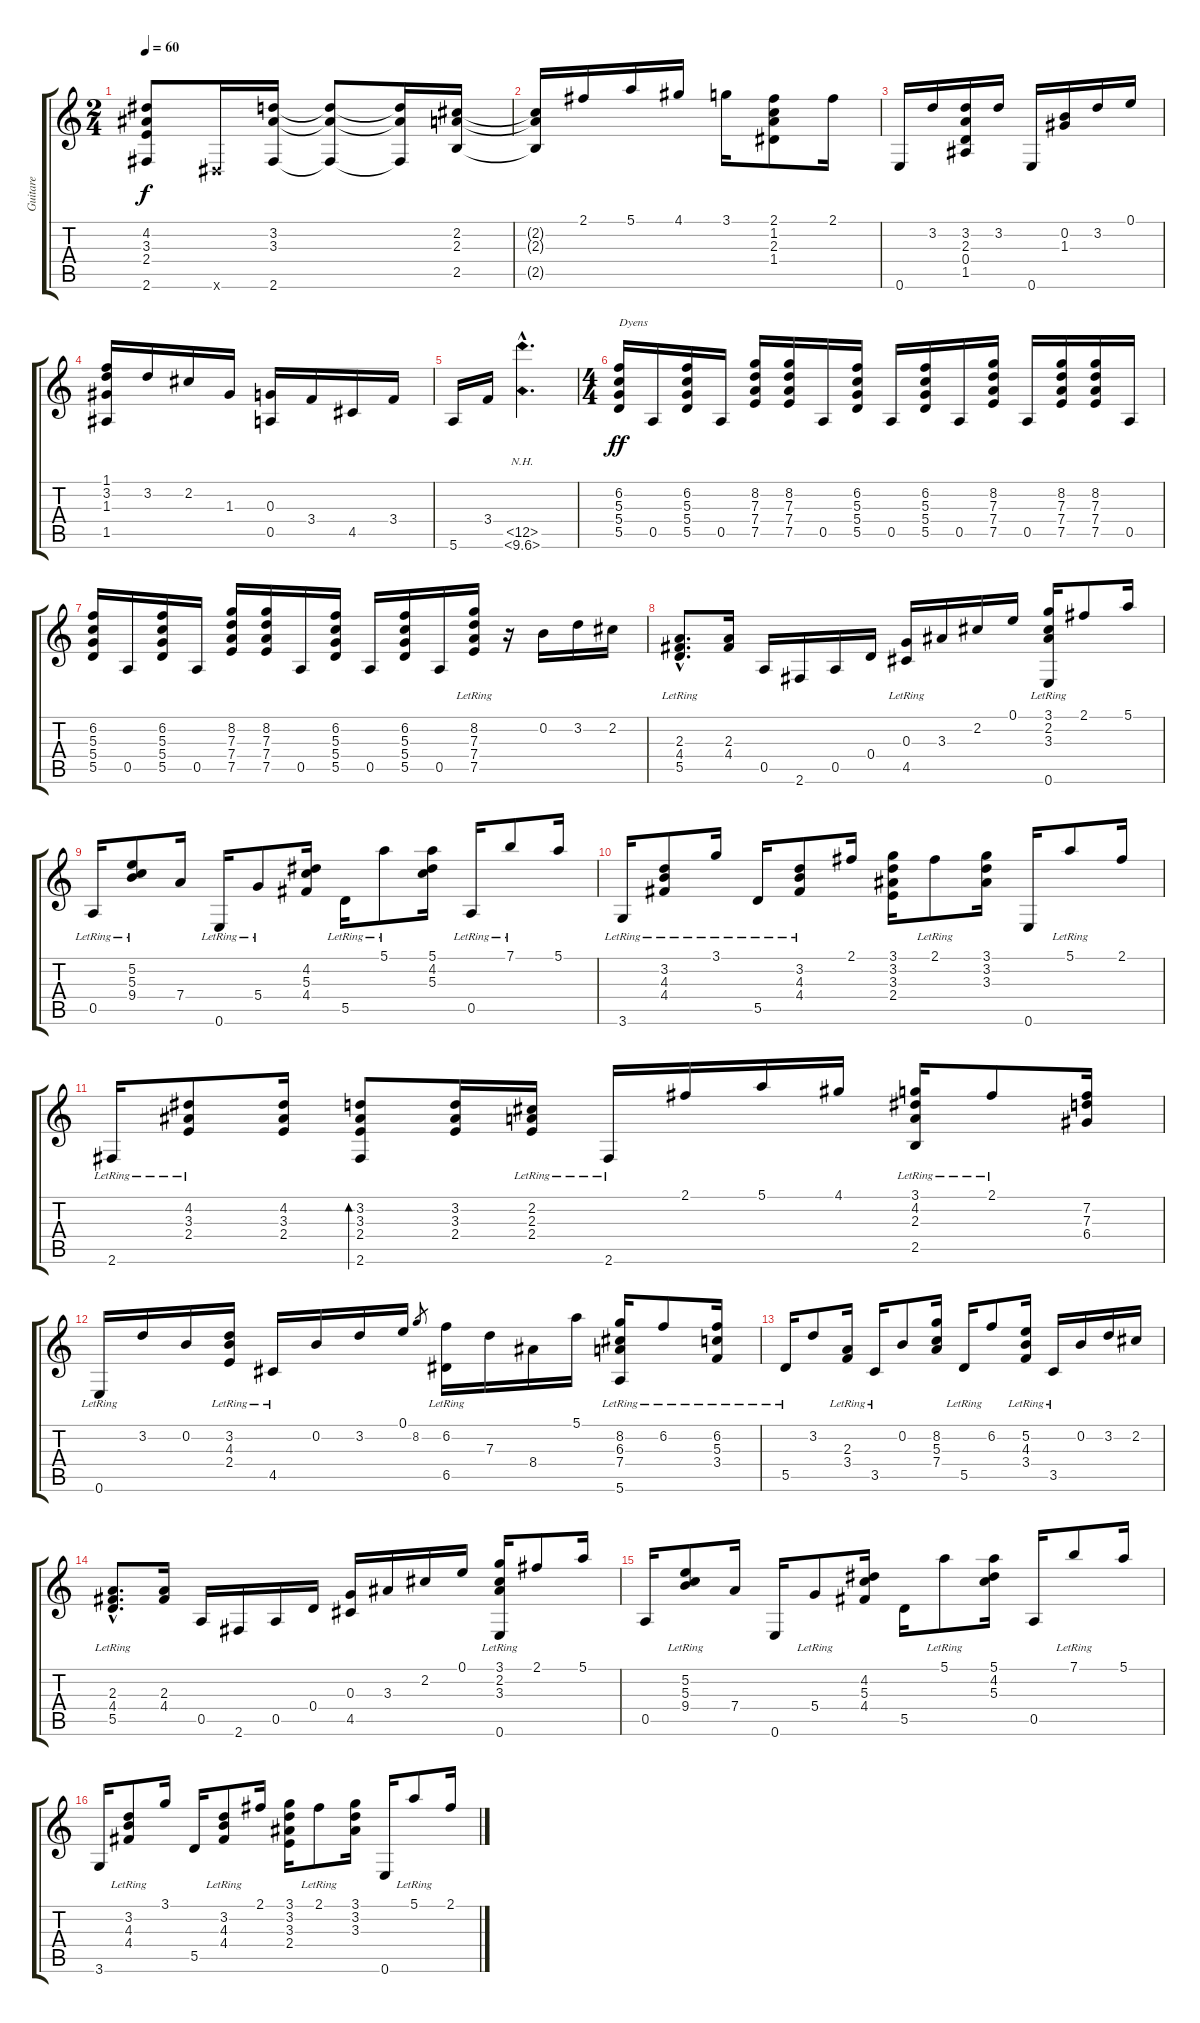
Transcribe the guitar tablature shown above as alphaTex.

\track ("Guitare" "Guitare") {instrument acousticguitarnylon}
\staff {score tabs}
\tuning (E4 B3 G3 D3 A2 E2) {hide}
\ts (2 4)
\tempo 60
\clef g2
\ks c
(4.2 3.3 2.4 2.6).8{dy f} -1.6{x}.16 (3.2 3.3 2.6).16 (3.2{t} 3.3{t} 2.6{t}).8 (3.2{t} 3.3{t} 2.6{t}).16 (2.2 2.3 2.5).16 |
(2.2{t} 2.3{t} 2.5{t}).16 2.1.16 5.1.16 4.1.16 3.1.16 (2.1 1.2 2.3 1.4).8 2.1.16 |
0.6.16 3.2.16 (3.2 2.3 0.4 1.5).16 3.2.16 0.6.16 (0.2 1.3).16 3.2.16 0.1.16 |
(1.1 3.2 1.3 1.5).16 3.2.16 2.2.16 1.3.16 (0.3 0.5).16 3.4.16 4.5.16 3.4.16 |
5.6.16 3.4.16 (12.5{nh hac} 10.6{nh hac}).4{d} |
\ts (4 4)
(6.2 5.3 5.4 5.5).16{txt "Dyens" dy ff} 0.5.16 (6.2 5.3 5.4 5.5).16 0.5.16 (8.2 7.3 7.4 7.5).16 (8.2 7.3 7.4 7.5).16 0.5.16 (6.2 5.3 5.4 5.5).16 0.5.16 (6.2 5.3 5.4 5.5).16 0.5.16 (8.2 7.3 7.4 7.5).16 0.5.16 (8.2 7.3 7.4 7.5).16 (8.2 7.3 7.4 7.5).16 0.5.16 |
(6.2 5.3 5.4 5.5).16 0.5.16 (6.2 5.3 5.4 5.5).16 0.5.16 (8.2 7.3 7.4 7.5).16 (8.2 7.3 7.4 7.5).16 0.5.16 (6.2 5.3 5.4 5.5).16 0.5.16 (6.2 5.3 5.4 5.5).16 0.5.16 (8.2{lr} 7.3{lr} 7.4{lr} 7.5{lr}).16 r.16 0.2.16 3.2.16 2.2.16 |
(2.3{hac} 4.4{hac} 5.5{hac lr}).8{d} (2.3 4.4).16 0.5.16 2.6.16 0.5.16 0.4.16 (0.3 4.5{lr}).16 3.3.16 2.2.16 0.1.16 (3.1 2.2 3.3 0.6{lr}).16 2.1.8 5.1.16 |
0.5{lr}.16 (5.2 5.3 9.4{lr}).8 7.4.16 0.6{lr}.16 5.4{lr}.8 (4.2 5.3 4.4).16 5.5{lr}.16 5.1{lr}.8 (5.1 4.2 5.3).16 0.5{lr}.16 7.1{lr}.8 5.1.16 |
3.6{lr}.16 (3.2 4.3 4.4{lr}).8 3.1{lr}.16 5.5{lr}.16 (3.2 4.3 4.4{lr}).8 2.1.16 (3.1 3.2 3.3 2.4).16 2.1{lr}.8 (3.1 3.2 3.3).16 0.6.16 5.1{lr}.8 2.1.16 |
2.6{lr}.16 (4.2 3.3 2.4{lr}).8 (4.2 3.3 2.4).16 (3.2 3.3 2.4 2.6).8{bd 60} (3.2 3.3 2.4).16 (2.2{lr} 2.3{lr} 2.4{lr}).16 2.6{lr}.16 2.1.16 5.1.16 4.1.16 (3.1 4.2 2.3 2.5{lr}).16 2.1{lr}.8 (7.2 7.3 6.4).16 |
0.6{lr}.16 3.2.16 0.2.16 (3.2{lr} 4.3{lr} 2.4{lr}).16 4.5{lr}.16 0.2.16 3.2.16 0.1.16 8.2.8{gr} (6.2 6.5{lr}).16 7.3.16 8.4.16 5.1.16 (8.2 6.3 7.4 5.6{lr}).16 6.2{lr}.8 (6.2{lr} 5.3{lr} 3.4{lr}).16 |
5.5{lr}.16 3.2.8 (2.3{lr} 3.4{lr}).16 3.5{lr}.16 0.2.8 (8.2 5.3 7.4).16 5.5{lr}.16 6.2.8 (5.2{lr} 4.3{lr} 3.4{lr}).16 3.5{lr}.16 0.2.16 3.2.16 2.2.16 |
(2.3{hac} 4.4{hac} 5.5{hac lr}).8{d} (2.3 4.4).16 0.5.16 2.6.16 0.5.16 0.4.16 (0.3 4.5).16 3.3.16 2.2.16 0.1.16 (3.1 2.2 3.3 0.6{lr}).16 2.1.8 5.1.16 |
0.5.16 (5.2 5.3 9.4{lr}).8 7.4.16 0.6.16 5.4{lr}.8 (4.2 5.3 4.4).16 5.5.16 5.1{lr}.8 (5.1 4.2 5.3).16 0.5.16 7.1{lr}.8 5.1.16 |
3.6.16 (3.2 4.3 4.4{lr}).8 3.1.16 5.5.16 (3.2 4.3 4.4{lr}).8 2.1.16 (3.1 3.2 3.3 2.4).16 2.1{lr}.8 (3.1 3.2 3.3).16 0.6.16 5.1{lr}.8 2.1.16
